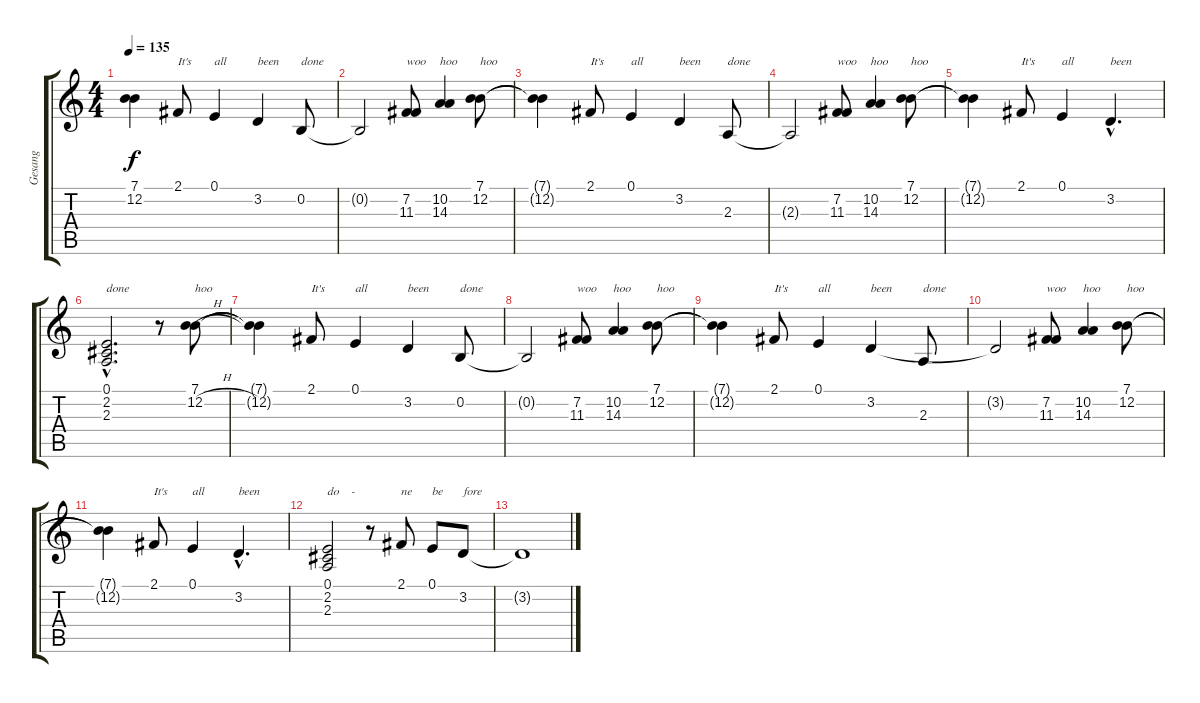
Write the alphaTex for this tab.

\track ("Gesang" "Gesang") {instrument harmonica}
\staff {score tabs}
\tuning (E4 B3 G3 D3 A2 E2) {hide}
\ts (4 4)
\tempo 135
\clef g2
\ks c
(7.1{t} 12.2{t}).4{dy f} 2.1.8{txt "It's"} 0.1.4{txt "all"} 3.2.4{txt "been"} 0.2.8{txt "done"} |
0.2{t}.2 (7.2 11.3).8{txt "woo"} (10.2 14.3).4{txt "hoo"} (7.1 12.2).8{txt "hoo"} |
(7.1{t} 12.2{t}).4 2.1.8{txt "It's"} 0.1.4{txt "all"} 3.2.4{txt "been"} 2.3.8{txt "done"} |
2.3{t}.2 (7.2 11.3).8{txt "woo"} (10.2 14.3).4{txt "hoo"} (7.1 12.2).8{txt "hoo"} |
(7.1{t} 12.2{t}).4 2.1.8{txt "It's"} 0.1.4{txt "all"} 3.2{hac}.4{d txt "been"} |
(0.1{hac} 2.2{hac} 2.3{hac}).2{d txt "done"} r.8 (7.1 12.2{h}).8{txt "hoo"} |
(7.1{t} 12.2{t}).4 2.1.8{txt "It's"} 0.1.4{txt "all"} 3.2.4{txt "been"} 0.2.8{txt "done"} |
0.2{t}.2 (7.2 11.3).8{txt "woo"} (10.2 14.3).4{txt "hoo"} (7.1 12.2).8{txt "hoo"} |
(7.1{t} 12.2{t}).4 2.1.8{txt "It's"} 0.1.4{txt "all"} 3.2.4{txt "been"} 2.3.8{txt "done"} |
3.2{t}.2 (7.2 11.3).8{txt "woo"} (10.2 14.3).4{txt "hoo"} (7.1 12.2).8{txt "hoo"} |
(7.1{t} 12.2{t}).4 2.1.8{txt "It's"} 0.1.4{txt "all"} 3.2{hac}.4{d txt "been"} |
(0.1 2.2 2.3).2{txt "do    -"} r.8 2.1.8{txt "ne"} 0.1.8{txt "be"} 3.2.8{txt "fore"} |
3.2{t}.1{volume 5}
